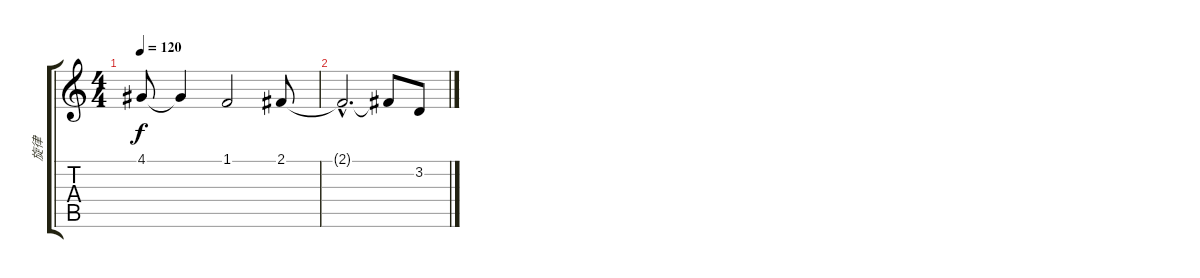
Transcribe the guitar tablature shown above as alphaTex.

\track ("旋律" "旋律") {instrument sopranosax}
\staff {score tabs}
\tuning (E4 B3 G3 D3 A2 E2) {hide}
\ts (4 4)
\tempo 120
\clef g2
\ks c
4.1{t}.8{dy f} 4.1{t}.4 1.1.2 2.1.8 |
2.1{hac t}.2{d} 2.1{t}.8 3.2{t}.8
